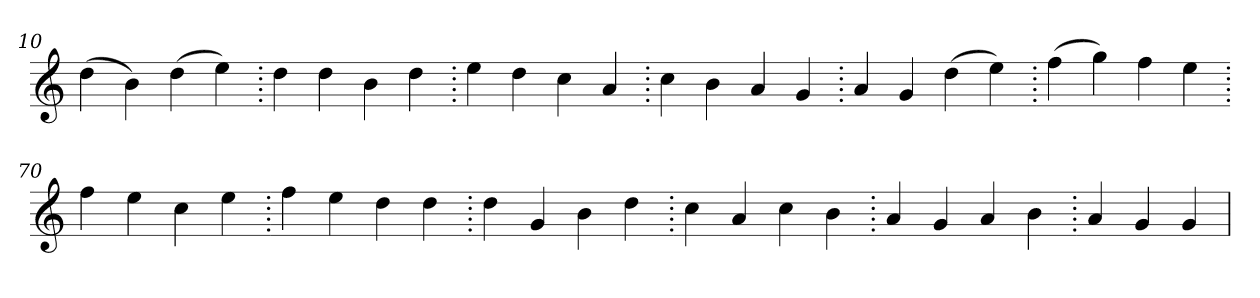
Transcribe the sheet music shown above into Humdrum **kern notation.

**kern
*part1
*staff1
*clefG2
=10.
(>4dd
4b)
(>4dd
4ee)
=20.
4dd
4dd
4b
4dd
=30.
4ee
4dd
4cc
4a
=40.
4cc
4b
4a
4g
=50.
4a
4g
(>4dd
4ee)
=60.
(>4ff
4gg)
4ff
4ee
=70.
4ff
4ee
4cc
4ee
=80.
4ff
4ee
4dd
4dd
=90.
4dd
4g
4b
4dd
=100.
4cc
4a
4cc
4b
=110.
4a
4g
4a
4b
=120.
4a
4g
4g
=
*-
